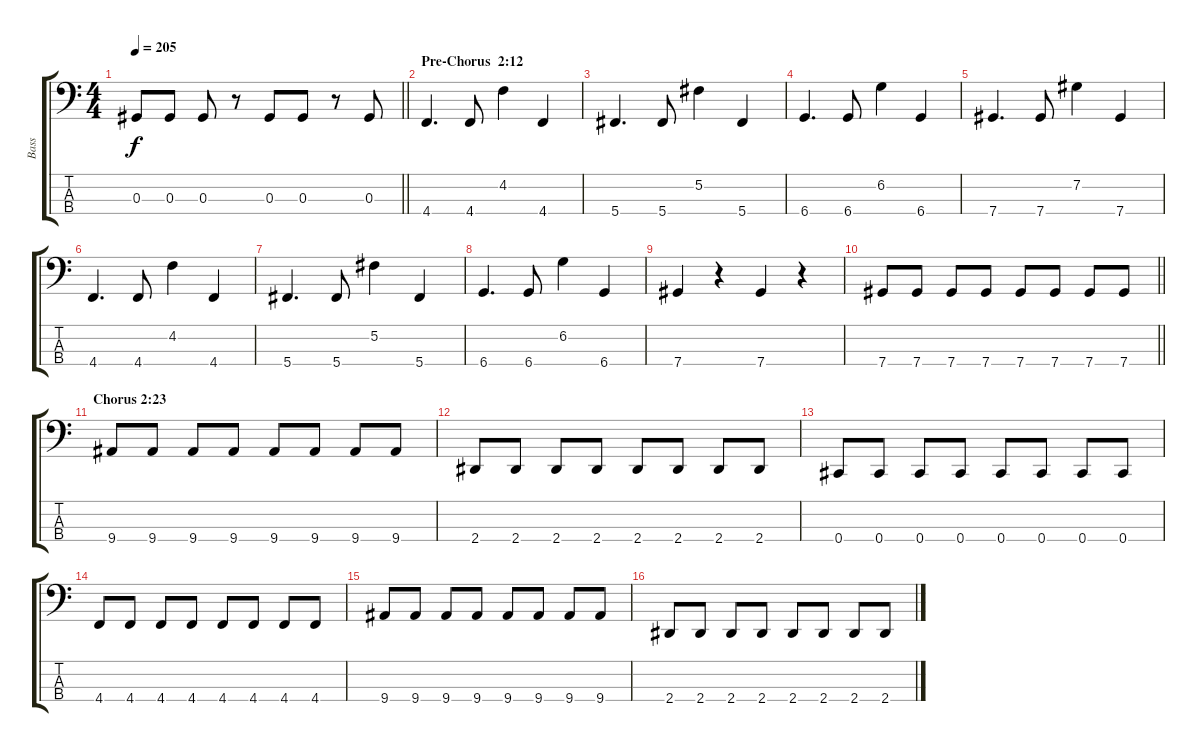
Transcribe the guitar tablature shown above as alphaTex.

\track ("Bass" "Bass") {instrument electricbasspick}
\staff {score tabs}
\tuning (Gb2 Db2 Ab1 Db1) {hide}
\ts (4 4)
\tempo 205
\clef f4
\barLineRight lightlight
\ks c
0.3.8{dy f} 0.3.8 0.3.8 r.8 0.3.8 0.3.8 r.8 0.3.8 |
\section ("" "Pre-Chorus  2:12")
4.4.4{d} 4.4.8 4.2.4 4.4.4 |
5.4.4{d} 5.4.8 5.2.4 5.4.4 |
6.4.4{d} 6.4.8 6.2.4 6.4.4 |
7.4.4{d} 7.4.8 7.2.4 7.4.4 |
4.4.4{d} 4.4.8 4.2.4 4.4.4 |
5.4.4{d} 5.4.8 5.2.4 5.4.4 |
6.4.4{d} 6.4.8 6.2.4 6.4.4 |
7.4.4 r.4 7.4.4 r.4 |
\barLineRight lightlight
7.4.8 7.4.8 7.4.8 7.4.8 7.4.8 7.4.8 7.4.8 7.4.8 |
\section ("" "Chorus 2:23")
9.4.8 9.4.8 9.4.8 9.4.8 9.4.8 9.4.8 9.4.8 9.4.8 |
2.4.8 2.4.8 2.4.8 2.4.8 2.4.8 2.4.8 2.4.8 2.4.8 |
0.4.8 0.4.8 0.4.8 0.4.8 0.4.8 0.4.8 0.4.8 0.4.8 |
4.4.8 4.4.8 4.4.8 4.4.8 4.4.8 4.4.8 4.4.8 4.4.8 |
9.4.8 9.4.8 9.4.8 9.4.8 9.4.8 9.4.8 9.4.8 9.4.8 |
2.4.8 2.4.8 2.4.8 2.4.8 2.4.8 2.4.8 2.4.8 2.4.8
